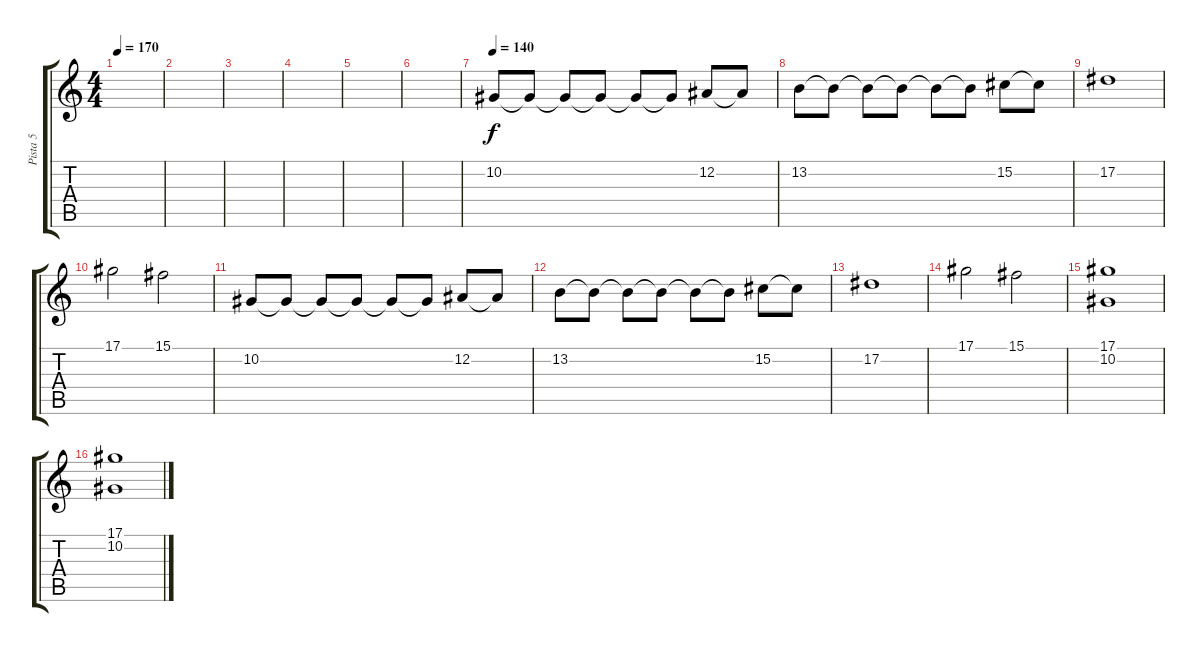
\track ("Pista 5" "Pista 5") {instrument stringensemble1}
\staff {score tabs}
\tuning (Eb4 Bb3 Gb3 Db3 Ab2 Eb2) {hide}
\ts (4 4)
\tempo 170
\clef g2
\ks c
|
|
|
|
|
|
\tempo 140
10.2.8 10.2{t}.8 10.2{t}.8 10.2{t}.8 10.2{t}.8 10.2{t}.8 12.2.8 12.2{t}.8 |
13.2.8 13.2{t}.8 13.2{t}.8 13.2{t}.8 13.2{t}.8 13.2{t}.8 15.2.8 15.2{t}.8 |
17.2.1 |
17.1.2 15.1.2 |
10.2.8 10.2{t}.8 10.2{t}.8 10.2{t}.8 10.2{t}.8 10.2{t}.8 12.2.8 12.2{t}.8 |
13.2.8 13.2{t}.8 13.2{t}.8 13.2{t}.8 13.2{t}.8 13.2{t}.8 15.2.8 15.2{t}.8 |
17.2.1 |
17.1.2 15.1.2 |
(17.1 10.2).1 |
(17.1 10.2).1
